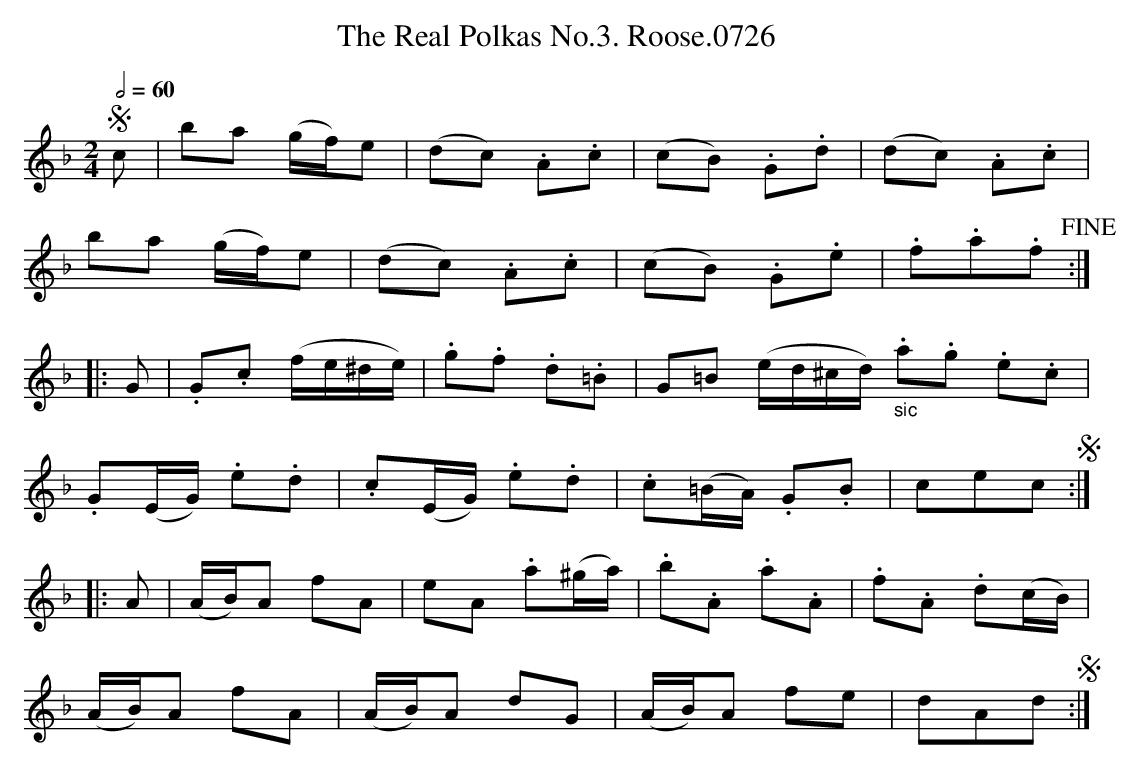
X:1
T:Real Polkas No.3. Roose.0726, The
M:2/4
L:1/8
Q:2/4=60
K:F
S c | ba (g/f/)e | (dc) .A.c | (cB) .G.d | (dc) .A.c |
ba (g/f/)e | (dc) .A.c | (cB) .G.e | .f.a.f !fine! :|
|: G | .G.c (f/e/^d/e/) | .g.f .d.=B | G=B (e/d/^c/d/) "_sic".a.g .e.c |
.G(E/G/) .e.d | .c(E/G/) .e.d | .c(=B/A/) .G.B | cec S :|
|: A | (A/B/)A fA | eA .a(^g/a/) | .b.A .a.A | .f.A .d(c/B/) |
(A/B/)A fA | (A/B/)A dG | (A/B/)A fe | dAd S :|
